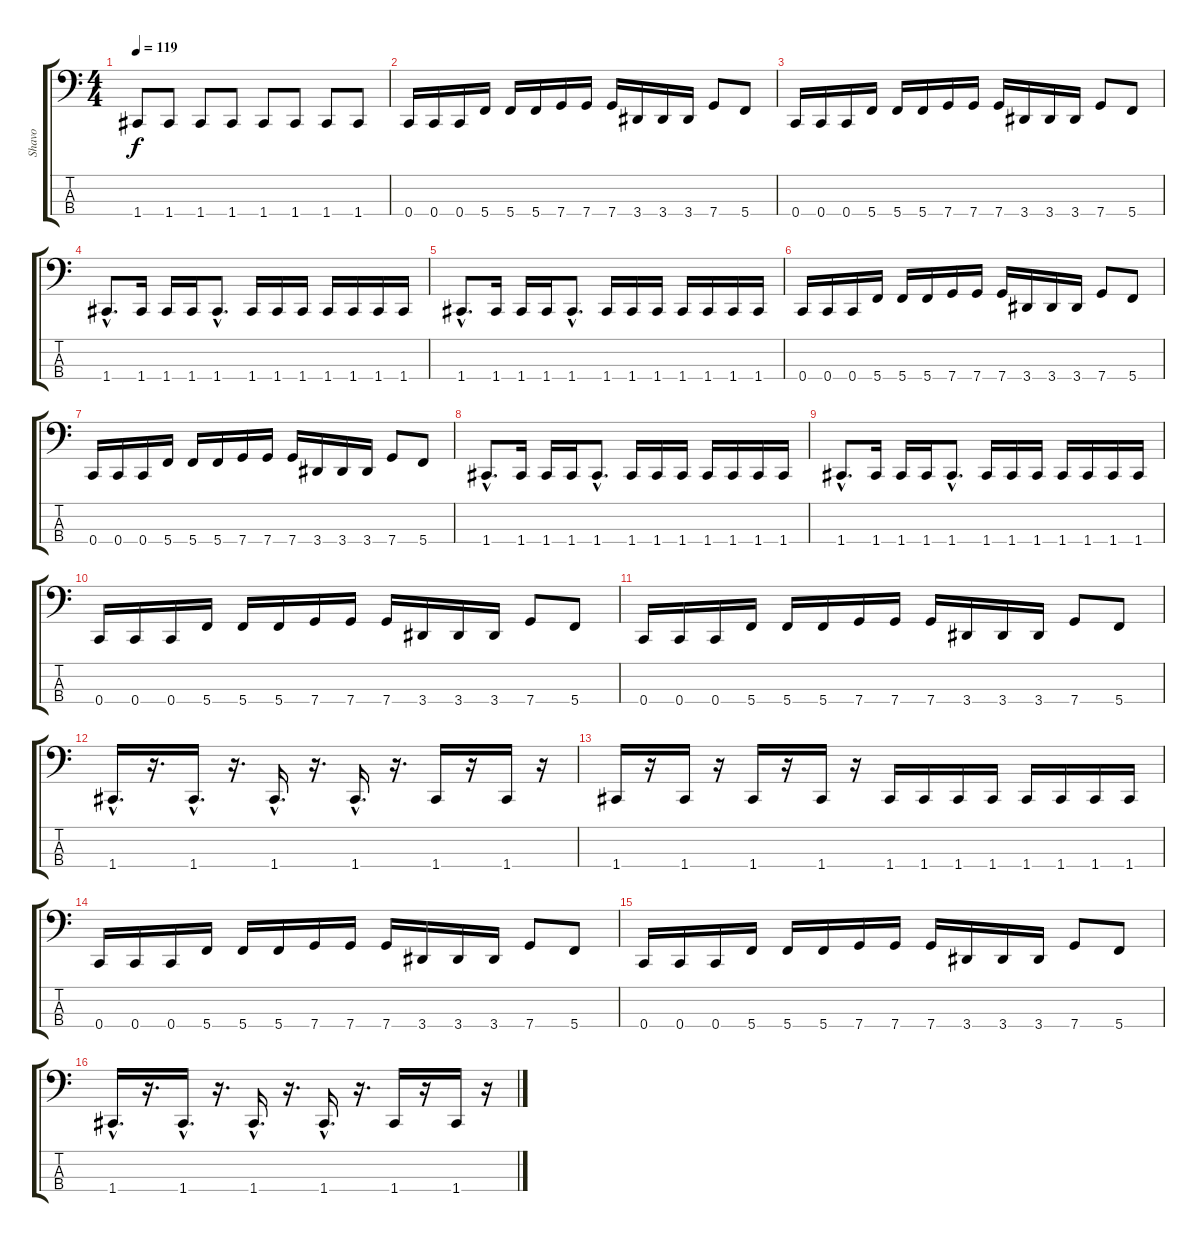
\track ("Shavo" "Shavo") {instrument electricbasspick}
\staff {score tabs}
\tuning (F2 C2 G1 C1) {hide}
\ts (4 4)
\tempo 119
\clef f4
\ks c
1.4.8{dy f} 1.4.8 1.4.8 1.4.8 1.4.8 1.4.8 1.4.8 1.4.8 |
0.4.16 0.4.16 0.4.16 5.4.16 5.4.16 5.4.16 7.4.16 7.4.16 7.4.16 3.4.16 3.4.16 3.4.16 7.4.8 5.4.8 |
0.4.16 0.4.16 0.4.16 5.4.16 5.4.16 5.4.16 7.4.16 7.4.16 7.4.16 3.4.16 3.4.16 3.4.16 7.4.8 5.4.8 |
1.4{hac}.8{d} 1.4.16 1.4.16 1.4.16 1.4{hac}.8{d} 1.4.16 1.4.16 1.4.16 1.4.16 1.4.16 1.4.16 1.4.16 |
1.4{hac}.8{d} 1.4.16 1.4.16 1.4.16 1.4{hac}.8{d} 1.4.16 1.4.16 1.4.16 1.4.16 1.4.16 1.4.16 1.4.16 |
0.4.16 0.4.16 0.4.16 5.4.16 5.4.16 5.4.16 7.4.16 7.4.16 7.4.16 3.4.16 3.4.16 3.4.16 7.4.8 5.4.8 |
0.4.16 0.4.16 0.4.16 5.4.16 5.4.16 5.4.16 7.4.16 7.4.16 7.4.16 3.4.16 3.4.16 3.4.16 7.4.8 5.4.8 |
1.4{hac}.8{d} 1.4.16 1.4.16 1.4.16 1.4{hac}.8{d} 1.4.16 1.4.16 1.4.16 1.4.16 1.4.16 1.4.16 1.4.16 |
1.4{hac}.8{d} 1.4.16 1.4.16 1.4.16 1.4{hac}.8{d} 1.4.16 1.4.16 1.4.16 1.4.16 1.4.16 1.4.16 1.4.16 |
0.4.16 0.4.16 0.4.16 5.4.16 5.4.16 5.4.16 7.4.16 7.4.16 7.4.16 3.4.16 3.4.16 3.4.16 7.4.8 5.4.8 |
0.4.16 0.4.16 0.4.16 5.4.16 5.4.16 5.4.16 7.4.16 7.4.16 7.4.16 3.4.16 3.4.16 3.4.16 7.4.8 5.4.8 |
1.4{hac}.16{d} r.16{d} 1.4{hac}.16{d} r.16{d} 1.4{hac}.16{d} r.16{d} 1.4{hac}.16{d} r.16{d} 1.4.16 r.16 1.4.16 r.16 |
1.4.16 r.16 1.4.16 r.16 1.4.16 r.16 1.4.16 r.16 1.4.16 1.4.16 1.4.16 1.4.16 1.4.16 1.4.16 1.4.16 1.4.16 |
0.4.16 0.4.16 0.4.16 5.4.16 5.4.16 5.4.16 7.4.16 7.4.16 7.4.16 3.4.16 3.4.16 3.4.16 7.4.8 5.4.8 |
0.4.16 0.4.16 0.4.16 5.4.16 5.4.16 5.4.16 7.4.16 7.4.16 7.4.16 3.4.16 3.4.16 3.4.16 7.4.8 5.4.8 |
1.4{hac}.16{d} r.16{d} 1.4{hac}.16{d} r.16{d} 1.4{hac}.16{d} r.16{d} 1.4{hac}.16{d} r.16{d} 1.4.16 r.16 1.4.16 r.16
